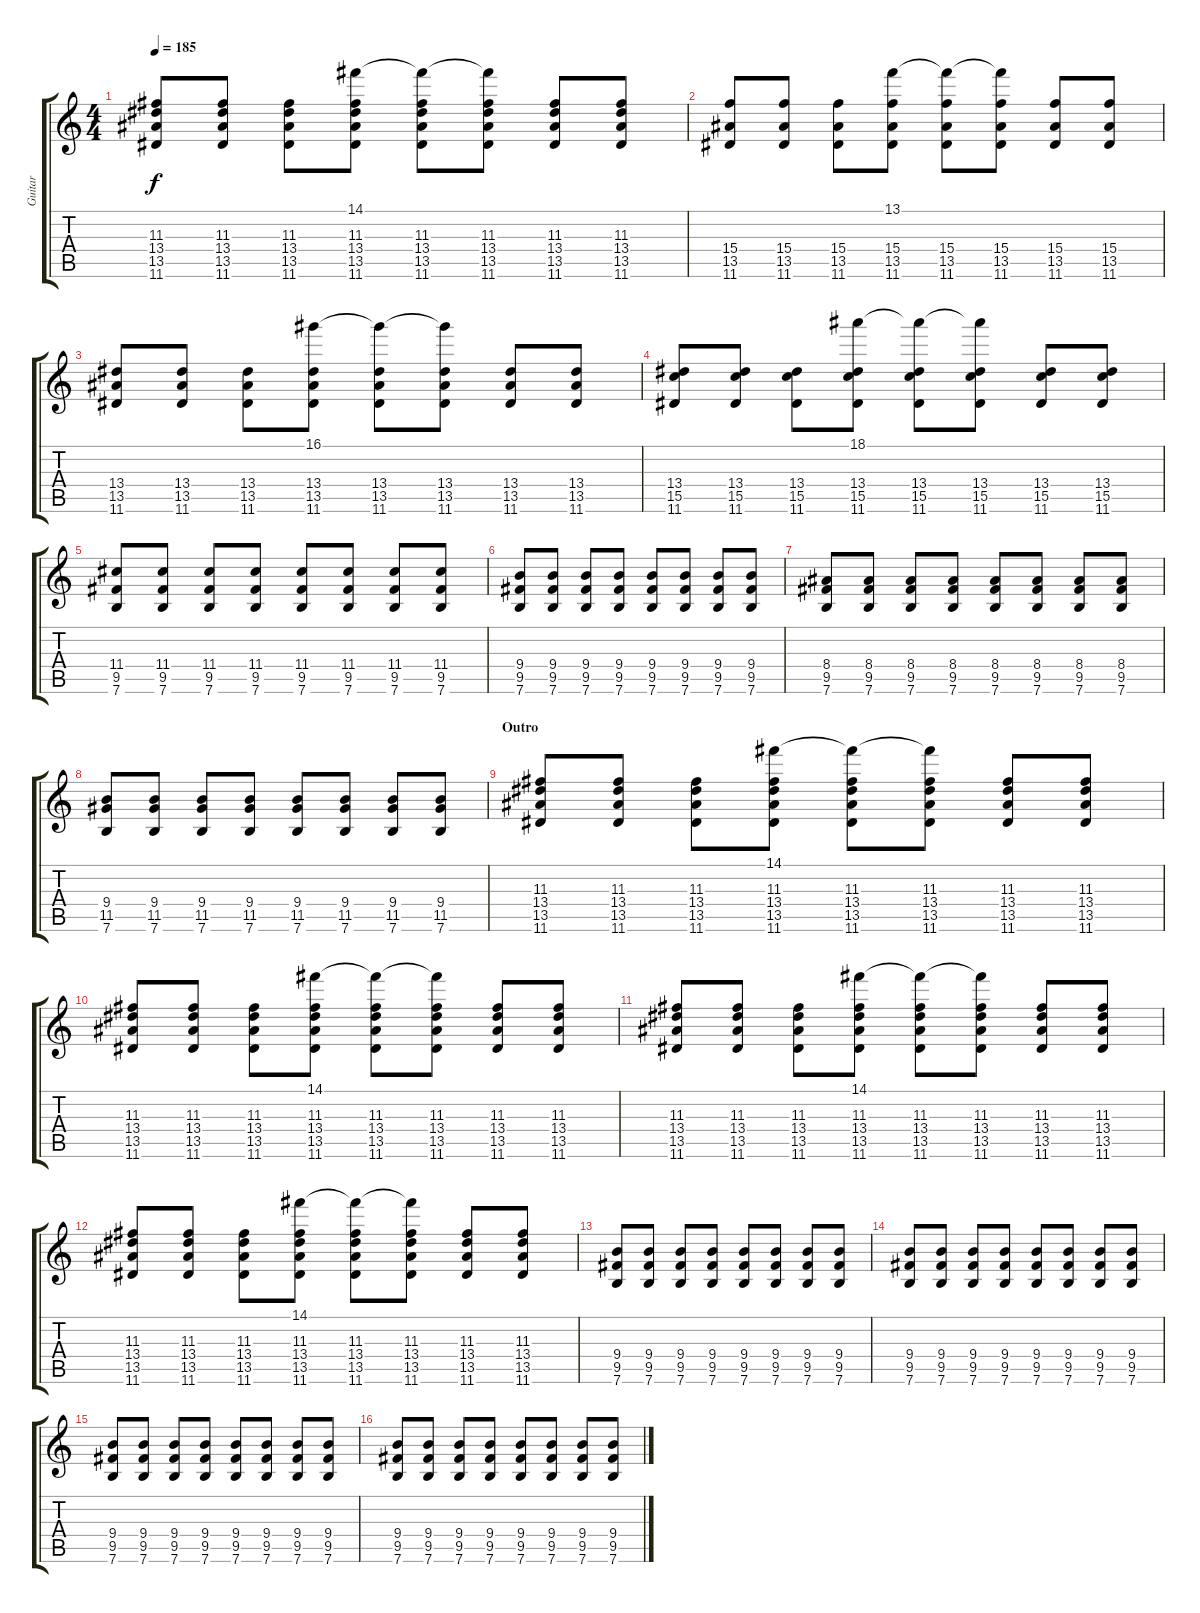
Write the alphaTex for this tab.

\track ("Guitar" "Guitar") {instrument distortionguitar}
\staff {score tabs}
\tuning (E4 B3 G3 D3 A2 E2) {hide}
\ts (4 4)
\tempo 185
\clef g2
\ks c
(11.3 13.4 13.5 11.6).8{dy f} (11.3 13.4 13.5 11.6).8 (11.3 13.4 13.5 11.6).8 (14.1 11.3 13.4 13.5 11.6).8 (14.1{t} 11.3 13.4 13.5 11.6).8 (14.1{t} 11.3 13.4 13.5 11.6).8 (11.3 13.4 13.5 11.6).8 (11.3 13.4 13.5 11.6).8 |
(15.4 13.5 11.6).8 (15.4 13.5 11.6).8 (15.4 13.5 11.6).8 (13.1 15.4 13.5 11.6).8 (13.1{t} 15.4 13.5 11.6).8 (13.1{t} 15.4 13.5 11.6).8 (15.4 13.5 11.6).8 (15.4 13.5 11.6).8 |
(13.4 13.5 11.6).8 (13.4 13.5 11.6).8 (13.4 13.5 11.6).8 (16.1 13.4 13.5 11.6).8 (16.1{t} 13.4 13.5 11.6).8 (16.1{t} 13.4 13.5 11.6).8 (13.4 13.5 11.6).8 (13.4 13.5 11.6).8 |
(13.4 15.5 11.6).8 (13.4 15.5 11.6).8 (13.4 15.5 11.6).8 (18.1 13.4 15.5 11.6).8 (18.1{t} 13.4 15.5 11.6).8 (18.1{t} 13.4 15.5 11.6).8 (13.4 15.5 11.6).8 (13.4 15.5 11.6).8 |
(11.4 9.5 7.6).8 (11.4 9.5 7.6).8 (11.4 9.5 7.6).8 (11.4 9.5 7.6).8 (11.4 9.5 7.6).8 (11.4 9.5 7.6).8 (11.4 9.5 7.6).8 (11.4 9.5 7.6).8 |
(9.4 9.5 7.6).8 (9.4 9.5 7.6).8 (9.4 9.5 7.6).8 (9.4 9.5 7.6).8 (9.4 9.5 7.6).8 (9.4 9.5 7.6).8 (9.4 9.5 7.6).8 (9.4 9.5 7.6).8 |
(8.4 9.5 7.6).8 (8.4 9.5 7.6).8 (8.4 9.5 7.6).8 (8.4 9.5 7.6).8 (8.4 9.5 7.6).8 (8.4 9.5 7.6).8 (8.4 9.5 7.6).8 (8.4 9.5 7.6).8 |
(9.4 11.5 7.6).8 (9.4 11.5 7.6).8 (9.4 11.5 7.6).8 (9.4 11.5 7.6).8 (9.4 11.5 7.6).8 (9.4 11.5 7.6).8 (9.4 11.5 7.6).8 (9.4 11.5 7.6).8 |
\section ("" "Outro")
(11.3 13.4 13.5 11.6).8 (11.3 13.4 13.5 11.6).8 (11.3 13.4 13.5 11.6).8 (14.1 11.3 13.4 13.5 11.6).8 (14.1{t} 11.3 13.4 13.5 11.6).8 (14.1{t} 11.3 13.4 13.5 11.6).8 (11.3 13.4 13.5 11.6).8 (11.3 13.4 13.5 11.6).8 |
(11.3 13.4 13.5 11.6).8 (11.3 13.4 13.5 11.6).8 (11.3 13.4 13.5 11.6).8 (14.1 11.3 13.4 13.5 11.6).8 (14.1{t} 11.3 13.4 13.5 11.6).8 (14.1{t} 11.3 13.4 13.5 11.6).8 (11.3 13.4 13.5 11.6).8 (11.3 13.4 13.5 11.6).8 |
(11.3 13.4 13.5 11.6).8 (11.3 13.4 13.5 11.6).8 (11.3 13.4 13.5 11.6).8 (14.1 11.3 13.4 13.5 11.6).8 (14.1{t} 11.3 13.4 13.5 11.6).8 (14.1{t} 11.3 13.4 13.5 11.6).8 (11.3 13.4 13.5 11.6).8 (11.3 13.4 13.5 11.6).8 |
(11.3 13.4 13.5 11.6).8 (11.3 13.4 13.5 11.6).8 (11.3 13.4 13.5 11.6).8 (14.1 11.3 13.4 13.5 11.6).8 (14.1{t} 11.3 13.4 13.5 11.6).8 (14.1{t} 11.3 13.4 13.5 11.6).8 (11.3 13.4 13.5 11.6).8 (11.3 13.4 13.5 11.6).8 |
(9.4 9.5 7.6).8 (9.4 9.5 7.6).8 (9.4 9.5 7.6).8 (9.4 9.5 7.6).8 (9.4 9.5 7.6).8 (9.4 9.5 7.6).8 (9.4 9.5 7.6).8 (9.4 9.5 7.6).8 |
(9.4 9.5 7.6).8 (9.4 9.5 7.6).8 (9.4 9.5 7.6).8 (9.4 9.5 7.6).8 (9.4 9.5 7.6).8 (9.4 9.5 7.6).8 (9.4 9.5 7.6).8 (9.4 9.5 7.6).8 |
(9.4 9.5 7.6).8 (9.4 9.5 7.6).8 (9.4 9.5 7.6).8 (9.4 9.5 7.6).8 (9.4 9.5 7.6).8 (9.4 9.5 7.6).8 (9.4 9.5 7.6).8 (9.4 9.5 7.6).8 |
(9.4 9.5 7.6).8 (9.4 9.5 7.6).8 (9.4 9.5 7.6).8 (9.4 9.5 7.6).8 (9.4 9.5 7.6).8 (9.4 9.5 7.6).8 (9.4 9.5 7.6).8 (9.4 9.5 7.6).8
